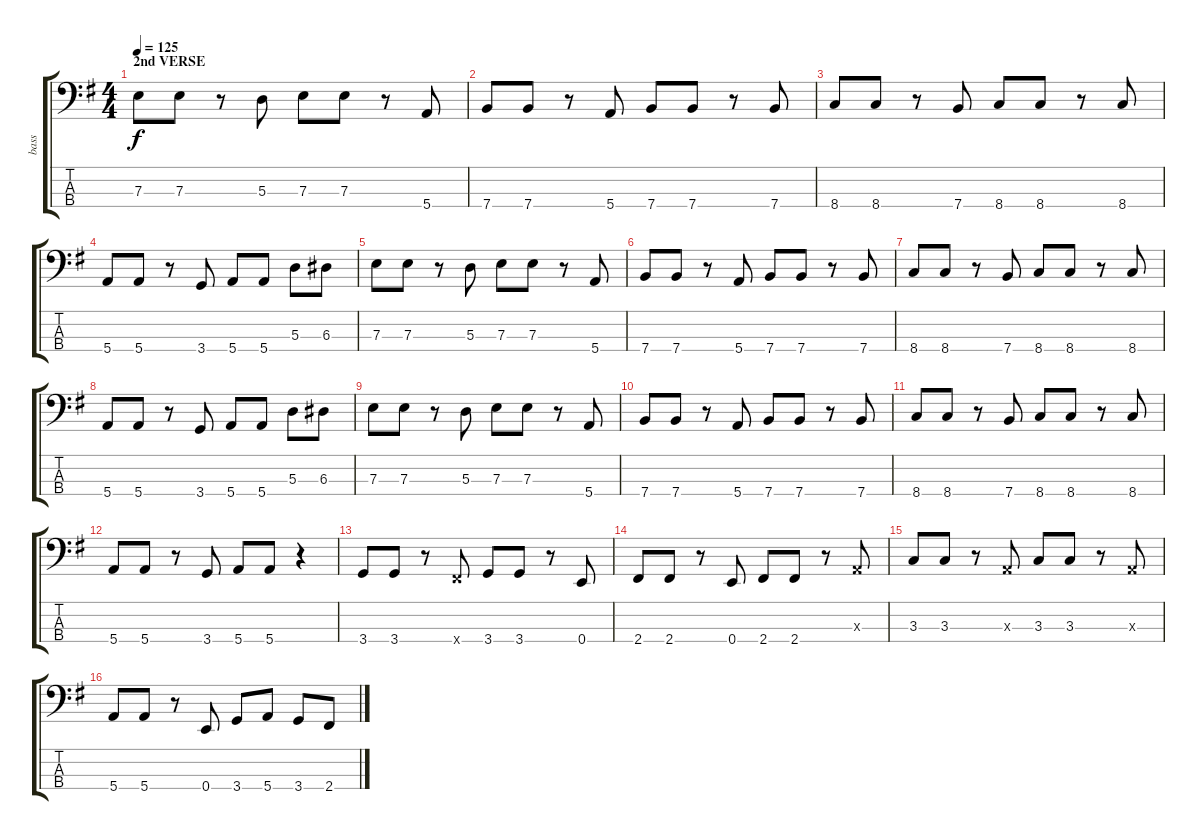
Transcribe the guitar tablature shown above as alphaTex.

\track ("bass" "bass") {instrument electricbassfinger}
\staff {score tabs}
\tuning (G2 D2 A1 E1) {hide}
\ts (4 4)
\section ("" "2nd VERSE")
\tempo 125
\clef f4
\ks eminor
7.3.8{dy f} 7.3.8 r.8 5.3.8 7.3.8 7.3.8 r.8 5.4.8 |
7.4.8 7.4.8 r.8 5.4.8 7.4.8 7.4.8 r.8 7.4.8 |
8.4.8 8.4.8 r.8 7.4.8 8.4.8 8.4.8 r.8 8.4.8 |
5.4.8 5.4.8 r.8 3.4.8 5.4.8 5.4.8 5.3.8 6.3.8 |
7.3.8 7.3.8 r.8 5.3.8 7.3.8 7.3.8 r.8 5.4.8 |
7.4.8 7.4.8 r.8 5.4.8 7.4.8 7.4.8 r.8 7.4.8 |
8.4.8 8.4.8 r.8 7.4.8 8.4.8 8.4.8 r.8 8.4.8 |
5.4.8 5.4.8 r.8 3.4.8 5.4.8 5.4.8 5.3.8 6.3.8 |
7.3.8 7.3.8 r.8 5.3.8 7.3.8 7.3.8 r.8 5.4.8 |
7.4.8 7.4.8 r.8 5.4.8 7.4.8 7.4.8 r.8 7.4.8 |
8.4.8 8.4.8 r.8 7.4.8 8.4.8 8.4.8 r.8 8.4.8 |
5.4.8 5.4.8 r.8 3.4.8 5.4.8 5.4.8 r.4 |
3.4.8 3.4.8 r.8 2.4{x}.8 3.4.8 3.4.8 r.8 0.4.8 |
2.4.8 2.4.8 r.8 0.4.8 2.4.8 2.4.8 r.8 0.3{x}.8 |
3.3.8 3.3.8 r.8 0.3{x}.8 3.3.8 3.3.8 r.8 0.3{x}.8 |
5.4.8 5.4.8 r.8 0.4.8 3.4.8 5.4.8 3.4.8 2.4.8
